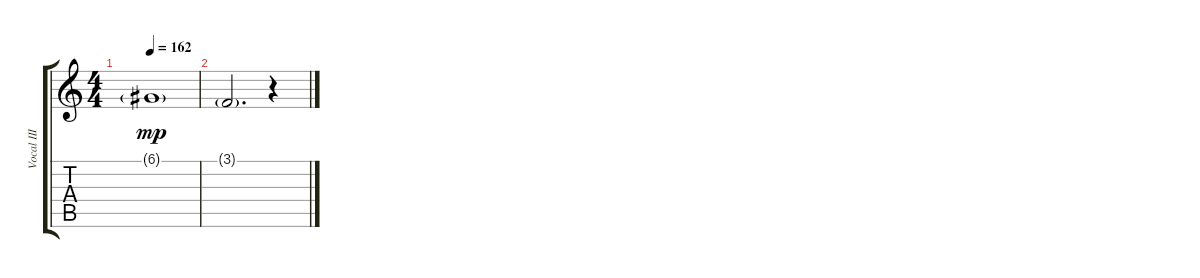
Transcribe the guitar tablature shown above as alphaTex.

\track ("Vocal III" "Vocal III") {instrument englishhorn}
\staff {score tabs}
\tuning (D4 A3 F3 C3 G2 C2) {hide}
\ts (4 4)
\tempo 162
\clef g2
\ks c
6.1{g}.1{dy mp} |
3.1{g}.2{d} r.4
